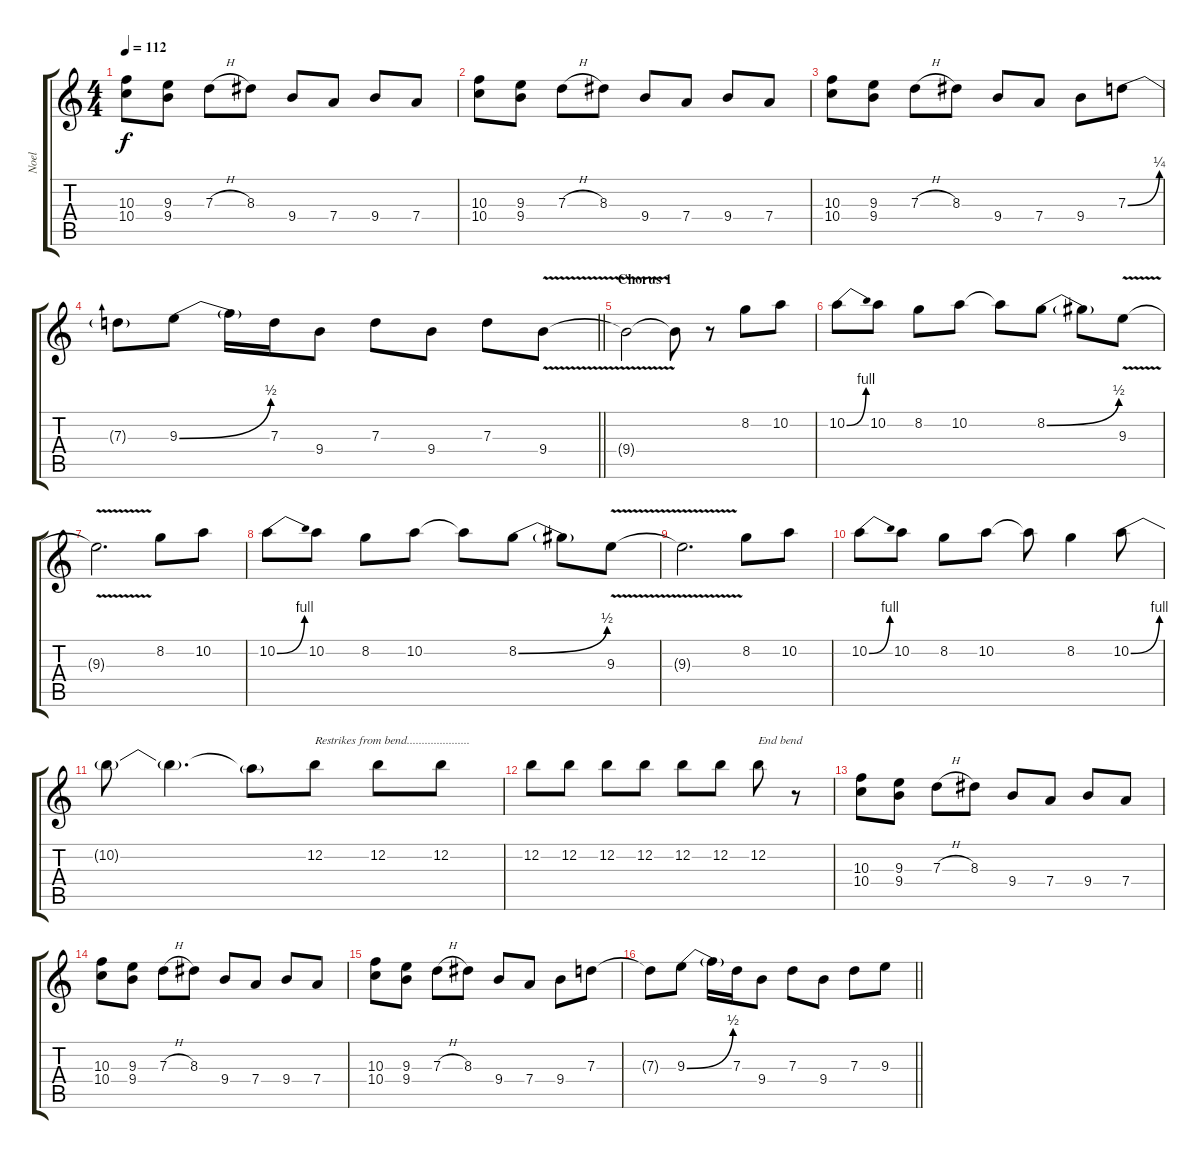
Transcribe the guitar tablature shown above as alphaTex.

\track ("Noel" "Noel") {instrument distortionguitar}
\staff {score tabs}
\tuning (E4 B3 G3 D3 A2 E2) {hide}
\ts (4 4)
\tempo 112
\clef g2
\ks c
(10.3 10.4).8{dy f} (9.3 9.4).8 7.3{h}.8 8.3.8 9.4.8 7.4.8 9.4.8 7.4.8 |
(10.3 10.4).8 (9.3 9.4).8 7.3{h}.8 8.3.8 9.4.8 7.4.8 9.4.8 7.4.8 |
(10.3 10.4).8 (9.3 9.4).8 7.3{h}.8 8.3.8 9.4.8 7.4.8 9.4.8 7.3{be (bend 0 0 60 1)}.8 |
\barLineRight lightlight
7.3{t}.8 9.3{be (bend 0 0 60 2)}.8 9.3{t}.16 7.3.16 9.4.8 7.3.8 9.4.8 7.3.8 9.4{v}.8 |
\section ("" "Chorus 1")
9.4{t}.2 9.4{t}.8 r.8 8.2.8 10.2.8 |
10.2{be (bend 0 0 60 4)}.8 10.2.8 8.2.8 10.2.8 10.2{t}.8 8.2{be (bend 0 0 60 2)}.8 8.2{t}.8 9.3{v}.8 |
9.3{t}.2{d} 8.2.8 10.2.8 |
10.2{be (bend 0 0 60 4)}.8 10.2.8 8.2.8 10.2.8 10.2{t}.8 8.2{be (bend 0 0 60 2)}.8 8.2{t}.8 9.3{v}.8 |
9.3{t}.2{d} 8.2.8 10.2.8 |
10.2{be (bend 0 0 60 4)}.8 10.2.8 8.2.8 10.2.8 10.2{t}.8 8.2.4 10.2{be (bend 0 0 60 4)}.8 |
10.2{t}.8 10.2{t}.4{d} 10.2{t}.8 12.2.8{txt "Restrikes from bend....................."} 12.2.8 12.2.8 |
12.2.8 12.2.8 12.2.8 12.2.8 12.2.8 12.2.8 12.2.8{txt "End bend"} r.8 |
(10.3 10.4).8 (9.3 9.4).8 7.3{h}.8 8.3.8 9.4.8 7.4.8 9.4.8 7.4.8 |
(10.3 10.4).8 (9.3 9.4).8 7.3{h}.8 8.3.8 9.4.8 7.4.8 9.4.8 7.4.8 |
(10.3 10.4).8 (9.3 9.4).8 7.3{h}.8 8.3.8 9.4.8 7.4.8 9.4.8 7.3.8 |
\barLineRight lightlight
7.3{t}.8 9.3{be (bend 0 0 60 2)}.8 9.3{t}.16 7.3.16 9.4.8 7.3.8 9.4.8 7.3.8 9.3.8
